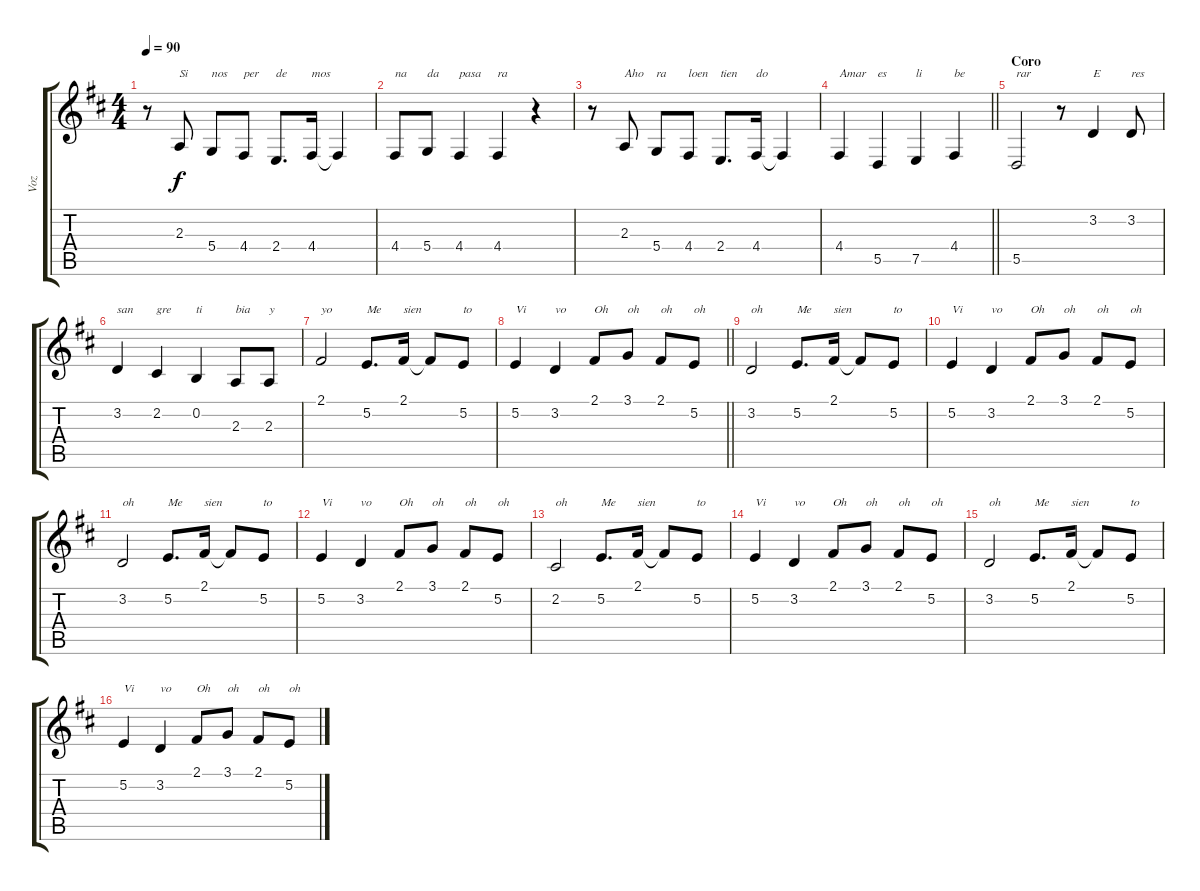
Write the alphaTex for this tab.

\track ("Voz" "Voz") {solo instrument acousticgrandpiano}
\staff {score tabs}
\tuning (E4 B3 G3 D3 A2 E2) {hide}
\ts (4 4)
\tempo 90
\clef g2
\ks d
r.8{dy f} 2.3.8{txt "Si"} 5.4.8{txt "nos"} 4.4.8{txt "per"} 2.4.8{d txt "de"} 4.4.16{txt "mos"} 4.4{t}.4 |
4.4.8{txt "na"} 5.4.8{txt "da"} 4.4.4{txt "pasa"} 4.4.4{txt "ra"} r.4 |
r.8 2.3.8{txt "Aho"} 5.4.8{txt "ra"} 4.4.8{txt "loen"} 2.4.8{d txt "tien"} 4.4.16{txt "do"} 4.4{t}.4 |
\barLineRight lightlight
4.4.4{txt "Amar"} 5.5.4{txt "es"} 7.5.4{txt "li"} 4.4.4{txt "be"} |
\section ("" "Coro")
5.5.2{txt "rar"} r.8 3.2.4{txt "E"} 3.2.8{txt "res"} |
3.2.4{txt "san"} 2.2.4{txt "gre"} 0.2.4{txt "ti"} 2.3.8{txt "bia"} 2.3.8{txt "y"} |
2.1.2{txt "yo"} 5.2.8{d txt "Me"} 2.1.16{txt "sien"} 2.1{t}.8 5.2.8{txt "to"} |
\barLineRight lightlight
5.2.4{txt "Vi"} 3.2.4{txt "vo"} 2.1.8{txt "Oh"} 3.1.8{txt "oh"} 2.1.8{txt "oh"} 5.2.8{txt "oh"} |
3.2.2{txt "oh"} 5.2.8{d txt "Me"} 2.1.16{txt "sien"} 2.1{t}.8 5.2.8{txt "to"} |
5.2.4{txt "Vi"} 3.2.4{txt "vo"} 2.1.8{txt "Oh"} 3.1.8{txt "oh"} 2.1.8{txt "oh"} 5.2.8{txt "oh"} |
3.2.2{txt "oh"} 5.2.8{d txt "Me"} 2.1.16{txt "sien"} 2.1{t}.8 5.2.8{txt "to"} |
5.2.4{txt "Vi"} 3.2.4{txt "vo"} 2.1.8{txt "Oh"} 3.1.8{txt "oh"} 2.1.8{txt "oh"} 5.2.8{txt "oh"} |
2.2.2{txt "oh"} 5.2.8{d txt "Me"} 2.1.16{txt "sien"} 2.1{t}.8 5.2.8{txt "to"} |
5.2.4{txt "Vi"} 3.2.4{txt "vo"} 2.1.8{txt "Oh"} 3.1.8{txt "oh"} 2.1.8{txt "oh"} 5.2.8{txt "oh"} |
3.2.2{txt "oh"} 5.2.8{d txt "Me"} 2.1.16{txt "sien"} 2.1{t}.8 5.2.8{txt "to"} |
5.2.4{txt "Vi"} 3.2.4{txt "vo"} 2.1.8{txt "Oh"} 3.1.8{txt "oh"} 2.1.8{txt "oh"} 5.2.8{txt "oh"}
